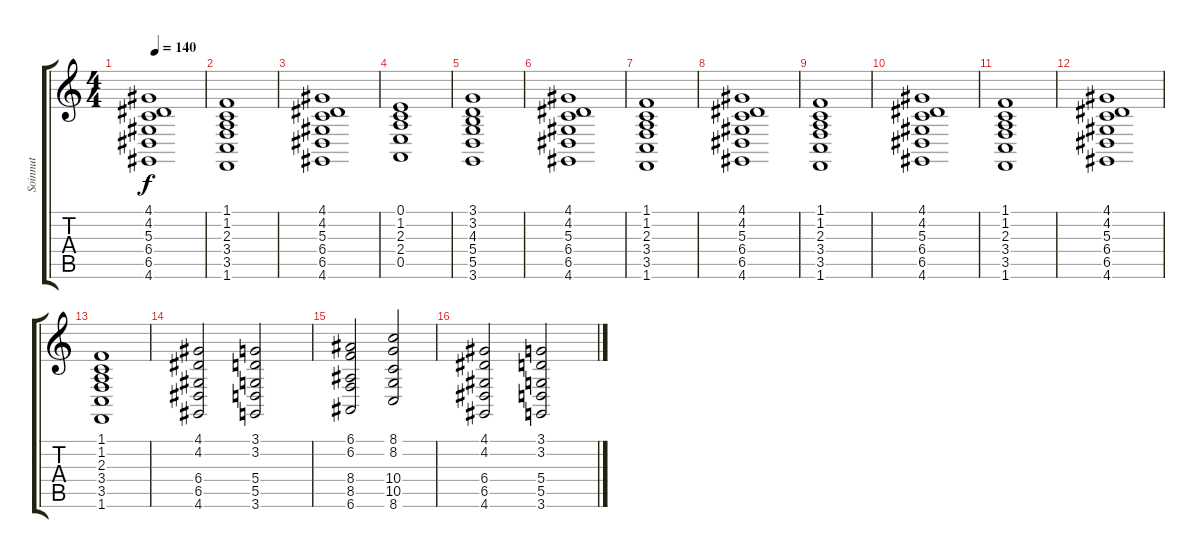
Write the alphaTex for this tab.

\track ("Soinnut" "Soinnut") {instrument brasssection}
\staff {score tabs}
\tuning (E4 B3 G3 D3 A2 E2) {hide}
\ts (4 4)
\tempo 140
\clef g2
\ks c
(4.1 4.2 5.3 6.4 6.5 4.6).1{dy f} |
(1.1 1.2 2.3 3.4 3.5 1.6).1 |
(4.1 4.2 5.3 6.4 6.5 4.6).1 |
(0.1 1.2 2.3 2.4 0.5).1 |
(3.1 3.2 4.3 5.4 5.5 3.6).1 |
(4.1 4.2 5.3 6.4 6.5 4.6).1 |
(1.1 1.2 2.3 3.4 3.5 1.6).1 |
(4.1 4.2 5.3 6.4 6.5 4.6).1 |
(1.1 1.2 2.3 3.4 3.5 1.6).1 |
(4.1 4.2 5.3 6.4 6.5 4.6).1 |
(1.1 1.2 2.3 3.4 3.5 1.6).1 |
(4.1 4.2 5.3 6.4 6.5 4.6).1 |
(1.1 1.2 2.3 3.4 3.5 1.6).1 |
(4.1 4.2 6.4 6.5 4.6).2 (3.1 3.2 5.4 5.5 3.6).2 |
(6.1 6.2 8.4 8.5 6.6).2 (8.1 8.2 10.4 10.5 8.6).2 |
(4.1 4.2 6.4 6.5 4.6).2 (3.1 3.2 5.4 5.5 3.6).2
